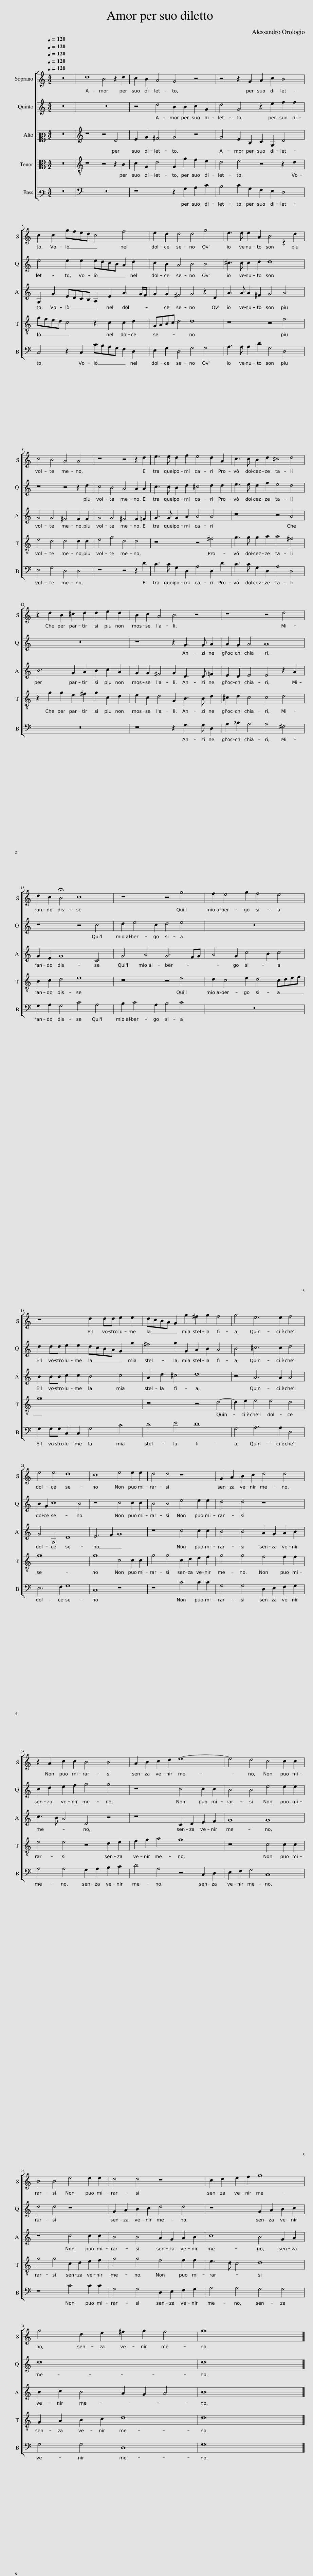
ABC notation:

X:1
%%score [ 1 2 3 4 5 ]
L:1/8
Q:1/4=120
M:4/2
I:linebreak $
K:C
V:1 treble
V:2 treble
V:3 alto2
V:4 alto
V:5 bass3
V:1
 z16 | d8 B4 z2 d2 | c2 B2 A4 G4 z4 | z4 z2 G2 A2 c2 B4 |$ c2 c2 gfed c4 f4 | %5
 e2 d2 d4 d4 g4 | e3 e e2 A2 B4 z2 d2 |$ c4 B4 A4 A4 | z8 z4 z2 d2 | e3 e d2 f2 e4 d2 A2 | %10
 c3 c B2 d2 ^c4 d4 |$ z2 d2 B2 ^c2 d2 d2 e2 d2 | B2 c2 A4 B4 z4 | z8 z4 d4 |$ d2 c2 !fermata!B4 c8 | %15
 z8 z4 g4 | f2 e4 g2 f4 e4 |$ z8 d2 dd e2 e2 | dcBA G2 g2 ^f2 g2 f4 | g4 e6 e2 f4 |$ %20
 e4 e4 d8 | c8 e4 e2 e2 | d4 d4 z8 | G2 A2 B2 c2 d4 d4 |$ z2 A2 c2 c2 B4 B4 | %25
 A2 B2 c2 d2 e8- | e4 d4 c4 c2 c2 |$ B4 B4 e4 e2 e2 | d4 d4 z8 | c2 d2 e2 f2 g8 |$ %30
 g4 d2 e2 ^f2 g2 f4 | g16 |] %32
V:2
 z16 | z16 | z4 d4 B2 B2 c2 G2 | d4 G4 z2 e2 f2 f2 |$ e4 e2 e2 edcB A2 d2 | %5
 c2 B2 A4 B4 B4 | ^c3 c c2 d2 d8 |$ z8 z4 z2 d2 | c4 B4 A4 A2 A2 | c3 c B2 d2 ^c4 d2 d2 | %10
 e3 e d2 f2 e4 d4 |$ z16 | z8 z2 G3 G A2 | A2 G2 A4 A8 |$ z8 z4 c4 | %15
 d2 e4 c2 d4 e4 | z16 |$ d2 dd e2 e2 dcBA G2 g2 | ^f4 g2 G2 A2 B2 A4 | B4 ^c6 c2 d4 |$ %20
 B2 G2 c8 B4 | z8 c4 c2 c2 | B4 B4 e4 e2 e2 | d4 d4 z8 |$ c2 d2 e2 f2 g4 g4 | %25
 z8 c4 c2 c2 | B4 B4 e4 e2 e2 |$ d4 d4 z8 | G2 A2 B2 c2 d4 d4 | z8 G2 A2 B2 c2 |$ %30
 d16 | d16 |] %32
V:3
 z16 | z8 z4 D4 | E2 G2 ^F4 G4 z4 | G4 E2 B,2 C2 G,2 D4 |$ G,2 G2 EDCB, A,2 E2 A3 G/F/ | %5
 G2 G2 ^F4 G4 z2 D2 | A3 A A2 ^F2 G4 A4 |$ G4 G4 ^F4 F2 F2 | G4 G4 ^F4 F2 =F2 | G3 G G2 A2 A4 A4 | %10
 z8 z4 A4 |$ B6 G2 A2 B2 c2 A2 | G2 G2 ^F4 G2 D3 D =F2 | E2 D2 E4 E4 z2 A2 |$ G2 E2 G8 C4 | %15
 G4 A4 G6 FG | A4 G2 c4 B2 c4 |$ B2 BB c2 c2 B4 c4 | A2 d2 ^c4 d8 | z4 A6 A2 A4 |$ %20
 G4 G,4 D8 | E6 F2 G8 | z8 c4 c2 c2 | B4 B4 A2 G2 A2 B2 |$ c3 B A4 D4 z4 | %25
 z8 C2 D2 E2 F2 | G8 G8 |$ z8 c4 c2 c2 | B4 B4 A2 G2 A2 B2 | c8 B4 G2 A2 |$ %30
 B2 c2 B4 A2 G2 A4 | B16 |] %32
V:4
 z16 | z8 z4 z2 B,2 | C2 G,2 D4 G,2 G2 F2 E2 | D4 E4 z4 z2 D2 |$ GFED C4 z2 C2 C2 D2 | %5
 G,A,B,C D4 D8 | z8 z4 F4 |$ E4 D4 D4 D2 D2 | E4 G4 D4 D4 | z8 z4 ^F4 | %10
 G3 G G2 A2 A4 ^F4 |$ z2 G2 G2 E2 ^F2 G2 C2 D2 | E2 C2 D4 G,2 B,3 B, D2 | ^C2 D2 C4 C4 D4 |$ B,2 C2 D4 E8 | %15
 z8 z4 E4 | D2 C4 E2 D4 CDEF |$ G16 | z8 z4 D4- | D2 E2 E4 E4 D4 |$ %20
 G16 | G8 C4 C2 C2 | G4 G4 C2 D2 E2 F2 | G4 G4 F4 F2 F2 |$ E4 E4 z4 D2 E2 | %25
 F2 G2 A4 G8 | z8 C4 C2 C2 |$ G4 G4 C2 D2 E2 F2 | G4 G4 F4 F2 F2 | E3 D C4 D8 |$ %30
 G,2 A,2 B,2 C2 D8 | D16 |] %32
V:5
 z16 | z16 | z8 z2 G,2 A,2 C2 | B,4 C2 G,2 F,2 E,2 D,4 |$ C,4 z2 C,2 CB,A,G, F,2 D,2 | %5
 E,2 G,2 D,4 G,4 G,4 | A,3 A, A,2 D2 G,4 D,4 |$ E,4 G,4 D,4 D,4 | z8 z4 z2 D2 | C3 C G,2 D,2 A,4 D,2 D2 | %10
 C3 C G,2 D,2 A,4 D,4 |$ z16 | z8 z2 G,3 G, D,2 | A,2 _B,2 A,4 A,4 ^F,4 |$ G,2 A,2 G,4 C4 A,4 | %15
 B,2 C4 A,2 B,4 C4 | z16 |$ G,2 G,G, C,2 C,2 G,4 C4 | D4 E4 D8 | G,4 A,6 A,2 D,4 |$ %20
 E,6 F,2 G,8 | C,8 z8 | z8 C4 C2 C2 | G,4 G,4 D,2 E,2 F,2 G,2 |$ A,4 A,4 G,2 A,2 B,2 C2 | %25
 D4 A,4 z4 C,2 D,2 | E,2 F,2 G,4 C,8 |$ z8 C4 C2 C2 | G,4 G,4 D,2 E,2 F,2 G,2 | A,4 A,4 G,4 G,4 |$ %30
 G,4 G,4 D,8 | G,16 |] %32
